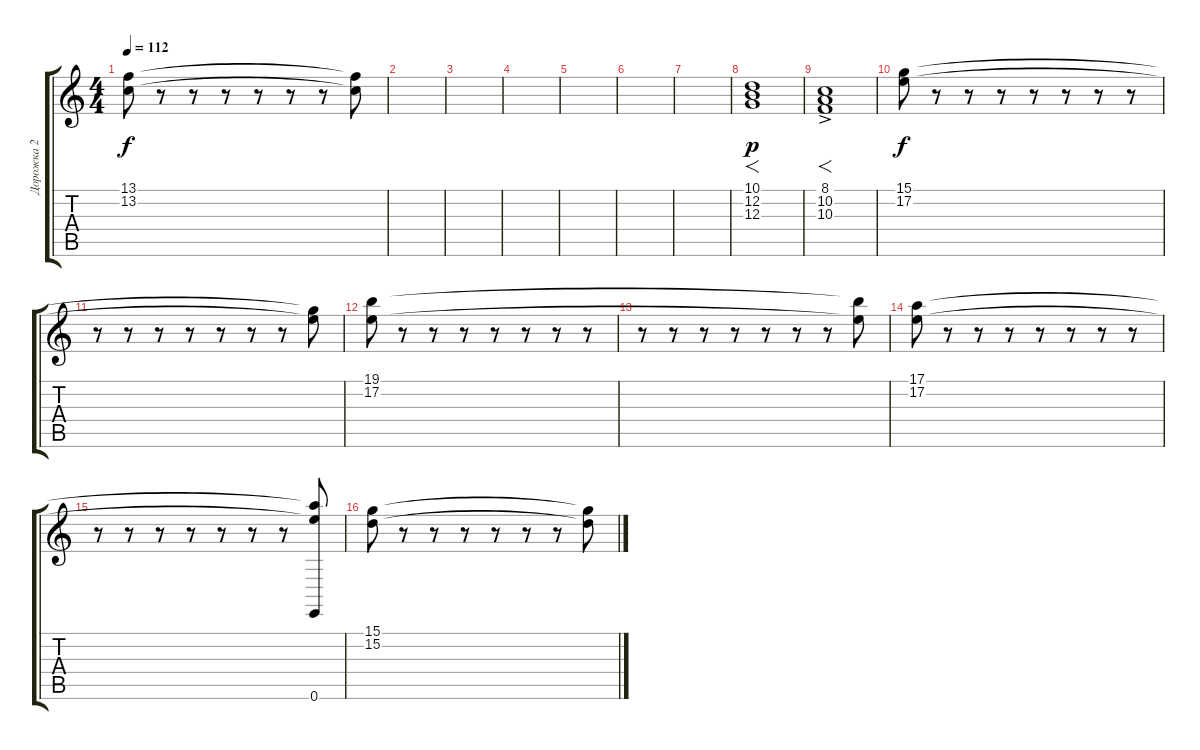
\track ("Дорожка 2" "Дорожка 2") {instrument percussiveorgan bank 1}
\staff {score tabs}
\tuning (E4 B3 G3 D3 A2 E2) {hide}
\ts (4 4)
\tempo 112
\clef g2
\ks c
(13.1 13.2).8{dy f} r.8 r.8 r.8 r.8 r.8 r.8 (13.1{t} 13.2{t}).8 |
|
|
|
|
|
|
(10.1 12.2 12.3).1{f dy p instrument stringensemble2} |
(8.1 10.2{ac} 10.3).1{f} |
(15.1 17.2).8{dy f instrument percussiveorgan} r.8 r.8 r.8 r.8 r.8 r.8 r.8 |
r.8 r.8 r.8 r.8 r.8 r.8 r.8 (15.1{t} 17.2{t}).8 |
(19.1 17.2).8 r.8 r.8 r.8 r.8 r.8 r.8 r.8 |
r.8 r.8 r.8 r.8 r.8 r.8 r.8 (19.1{t} 17.2{t}).8 |
(17.1 17.2).8 r.8 r.8 r.8 r.8 r.8 r.8 r.8 |
r.8 r.8 r.8 r.8 r.8 r.8 r.8 (17.1{t} 17.2{t} 0.6).8 |
(15.1 15.2).8 r.8 r.8 r.8 r.8 r.8 r.8 (15.1{t} 15.2{t}).8
